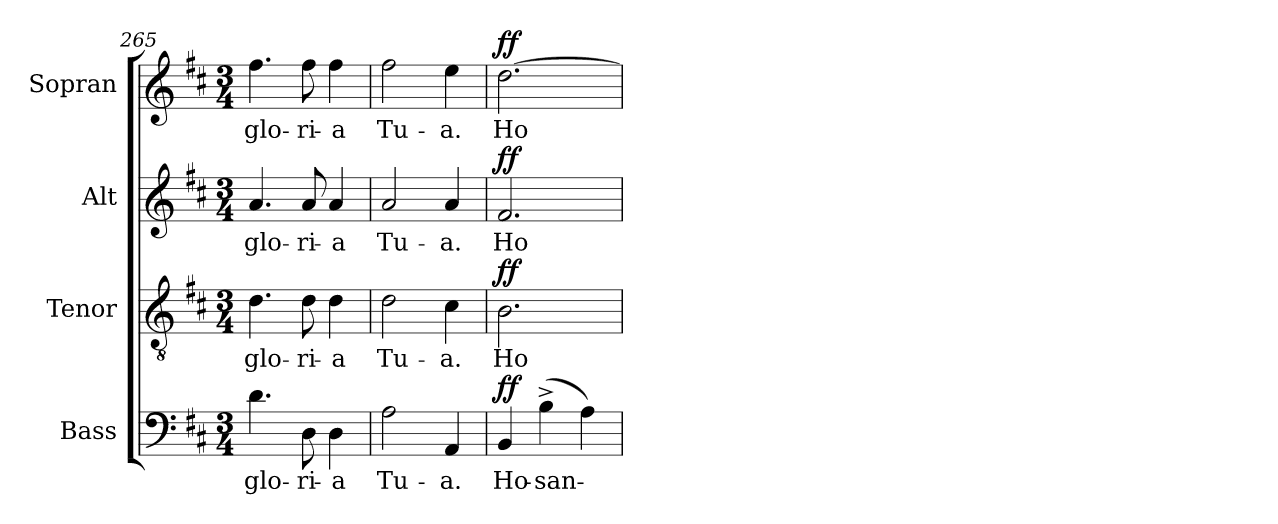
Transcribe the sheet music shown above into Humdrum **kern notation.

**kern	**text	**dynam	**kern	**text	**dynam	**kern	**text	**dynam	**kern	**text	**dynam
*part4	*part4	*part4	*part3	*part3	*part3	*part2	*part2	*part2	*part1	*part1	*part1
*staff4	*staff4	*staff4	*staff3	*staff3	*staff3	*staff2	*staff2	*staff2	*staff1	*staff1	*staff1
*I"Bass	*	*	*I"Tenor	*	*	*I"Alt	*	*	*I"Sopran	*	*
*I'B.	*	*	*I'T.	*	*	*I'A.	*	*	*I'S.	*	*
*clefF4	*	*	*clefGv2	*	*	*clefG2	*	*	*clefG2	*	*
*k[f#c#]	*	*	*k[f#c#]	*	*	*k[f#c#]	*	*	*k[f#c#]	*	*
*D:	*	*	*D:	*	*	*D:	*	*	*D:	*	*
*M3/4	*	*	*M3/4	*	*	*M3/4	*	*	*M3/4	*	*
=265	=265	=265	=265	=265	=265	=265	=265	=265	=265	=265	=265
!	!LO:LY:b	!	!	!LO:LY:b	!	!	!LO:LY:b	!	!	!LO:LY:b	!
4.d\	glo-	.	4.d\	glo-	.	4.a/	glo-	.	4.ff#\	glo-	.
!	!LO:LY:b	!	!	!LO:LY:b	!	!	!LO:LY:b	!	!	!LO:LY:b	!
8D\	-ri-	.	8d\	-ri-	.	8a/	-ri-	.	8ff#\	-ri-	.
!	!LO:LY:b	!	!	!LO:LY:b	!	!	!LO:LY:b	!	!	!LO:LY:b	!
4D\	-a	.	4d\	-a	.	4a/	-a	.	4ff#\	-a	.
=266	=266	=266	=266	=266	=266	=266	=266	=266	=266	=266	=266
!	!LO:LY:b	!	!	!LO:LY:b	!	!	!LO:LY:b	!	!	!LO:LY:b	!
2A\	Tu-	.	2d\	Tu-	.	2a/	Tu-	.	2ff#\	Tu-	.
!	!LO:LY:b	!	!	!LO:LY:b	!	!	!LO:LY:b	!	!	!LO:LY:b	!
4AA/	-a.	.	4c#\	-a.	.	4a/	-a.	.	4ee\	-a.	.
!!LO:LB:g=z
=267	=267	=267	=267	=267	=267	=267	=267	=267	=267	=267	=267
!	!LO:LY:b	!LO:DY:a	!	!LO:LY:b	!LO:DY:a	!	!LO:LY:b	!LO:DY:a	!	!LO:LY:b	!LO:DY:a
4BB/	Ho-	ff	2.B\	Ho-	ff	2.f#/	Ho-	ff	[2.dd\	Ho-	ff
!	!LO:LY:b	!	!	!	!	!	!	!	!	!	!
(>4B^>\	-san-	.	.	.	.	.	.	.	.	.	.
4A\)	.	.	.	.	.	.	.	.	.	.	.
=	=	=	=	=	=	=	=	=	=	=	=
*-	*-	*-	*-	*-	*-	*-	*-	*-	*-	*-	*-
